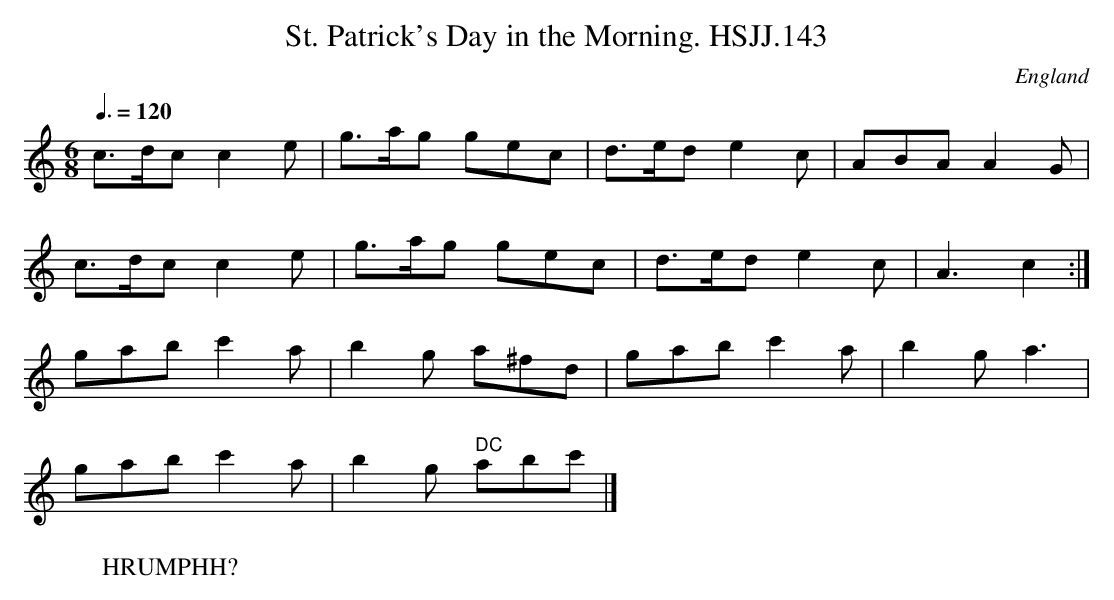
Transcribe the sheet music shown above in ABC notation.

X:1
T:St. Patrick's Day in the Morning. HSJJ.143
M:6/8
L:1/8
Q:3/8=120
O:England
K:C
c>dc c2e|g>ag gec|d>ede2c|ABAA2G|
c>dcc2e|g>ag gec|d>ede2c|A3c2:|
gabc'2a|b2g a^fd|gabc'2a|b2ga3|
gabc'2a|b2g " DC"abc'|]
W:HRUMPHH?
